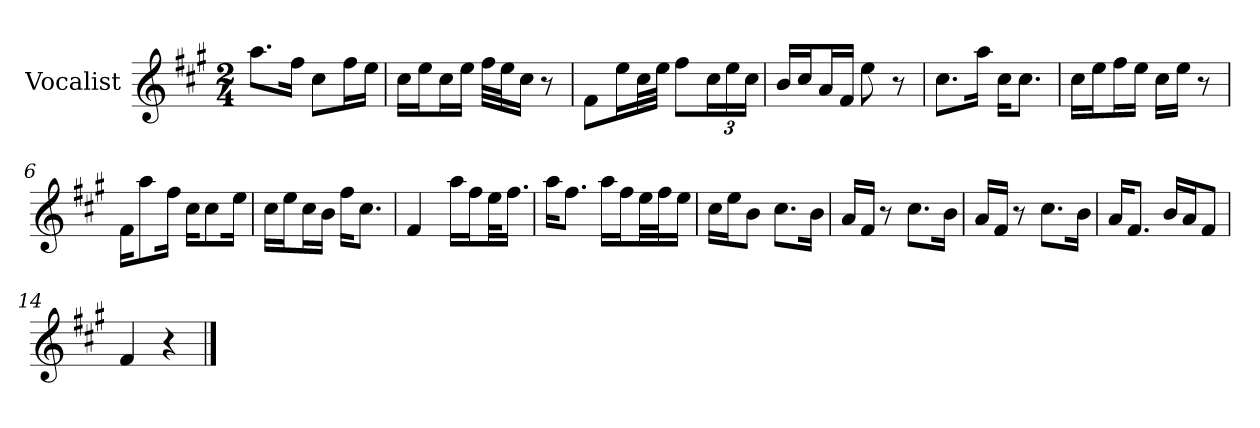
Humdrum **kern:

**kern
*part1
*staff1
*I"Vocalist
*k[f#c#g#]
*A:
*M2/4
=
8.aaL
16ff#Jk
8cc#L
16ff#L
16eeJJ
=1
16cc#LL
16eeJ
16cc#L
16eeJJ
32ff#LLL
32eeJ
16cc#JJ
8r
=2
8f#L
16eeL
32cc#L
32eeJJJ
8ff#L
24cc#L
24ee
24cc#JJ
=3
16bLL
16cc#J
16aL
16f#JJ
8ee
8r
=4
8.cc#L
16aaJk
16cc#KL
8.cc#J
=5
16cc#LL
16eeJ
16ff#L
16eeJJ
16cc#LL
16eeJJ
8r
=6
16f#KL
8aa
16ff#Jk
16cc#KL
8cc#
16eeJk
=7
16cc#LL
16eeJ
16cc#L
16bJJ
16ff#KL
8.cc#J
=8
4f#
16aaLL
16ff#J
32eeKL
16.ff#JJ
=9
16aaKL
8.ff#J
16aaLL
16ff#J
32eeLL
32ff#J
16eeJJ
=10
16cc#LL
16eeJ
8bJ
8.cc#L
16bJk
=11
16aLL
16f#JJ
8r
8.cc#L
16bJk
=12
16aLL
16f#JJ
8r
8.cc#L
16bJk
=13
16aKL
8.f#J
16bLL
16aJ
8f#J
=14
4f#
4r
==
*-
